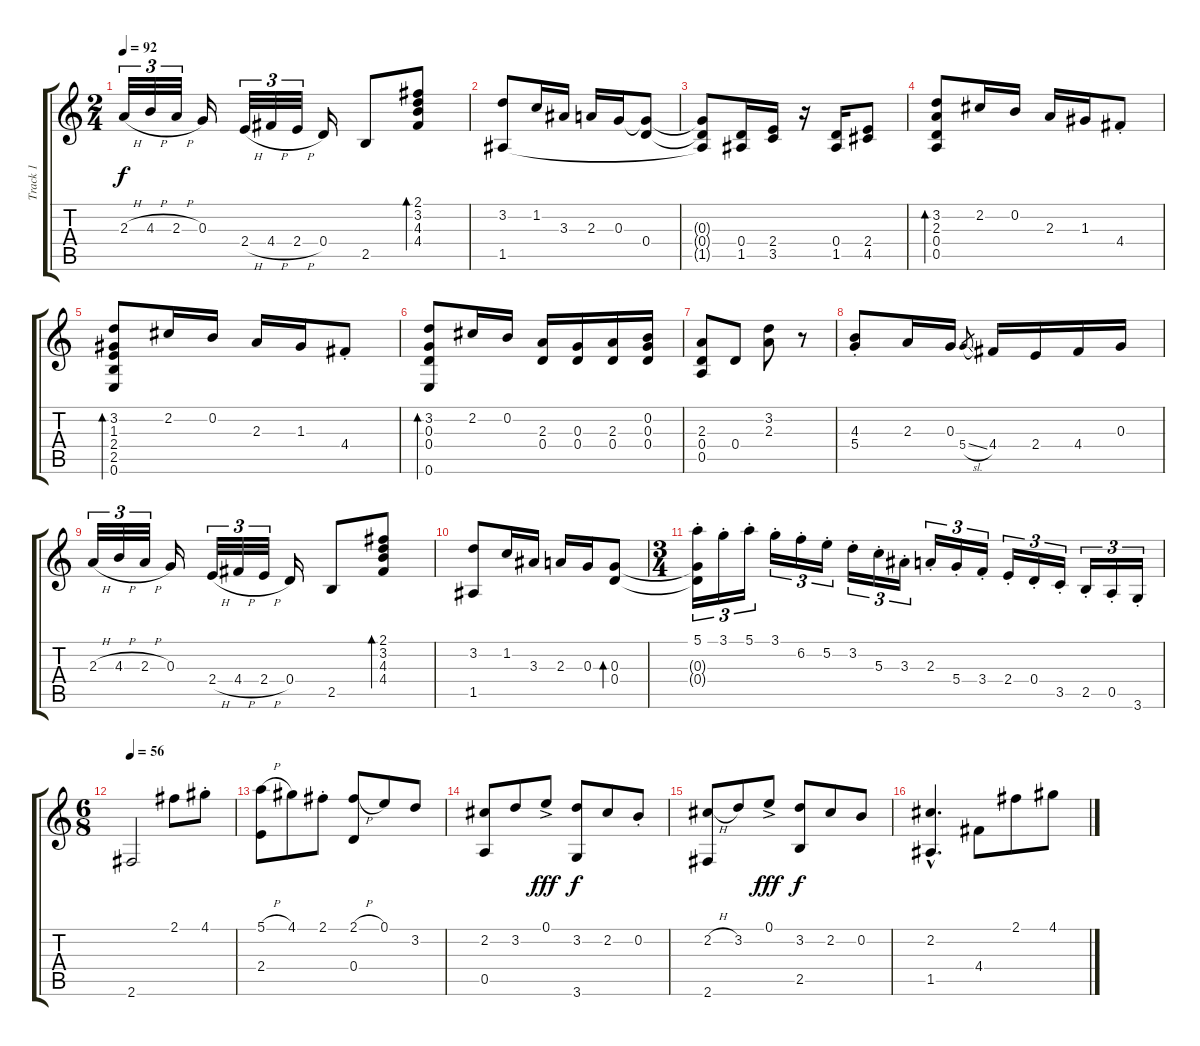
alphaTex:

\track ("Track 1" "Track 1") {instrument acousticguitarnylon}
\staff {score tabs}
\tuning (E4 B3 G3 D3 A2 E2) {hide}
\ts (2 4)
\tempo 92
\clef g2
\ks c
2.3{h}.32{tu (3 2) dy f} 4.3{h}.32{tu (3 2)} 2.3{h}.32{tu (3 2)} 0.3.16 2.4{h}.32{tu (3 2)} 4.4{h}.32{tu (3 2)} 2.4{h}.32{tu (3 2)} 0.4.16 2.5.8 (2.1 3.2 4.3 4.4).8{bd 240} |
(3.2 1.5).8 1.2.16 3.3.16 2.3.16 0.3.16 (0.3{t} 0.4).8 |
(0.3{t} 0.4{t} 1.5{t}).8 (0.4 1.5).16 (2.4 3.5).16 r.16 (0.4 1.5).16 (2.4 4.5).8 |
(3.2 2.3 0.4 0.5).8{bd 240} 2.2.16 0.2.16 2.3.16 1.3.16 4.4{st}.8 |
(3.2 1.3 2.4 2.5 0.6).8{bd 240} 2.2.16 0.2.16 2.3.16 1.3.16 4.4{st}.8 |
(3.2 0.3 0.4 0.6).8{bd 240} 2.2.16 0.2.16 (2.3 0.4).16 (0.3 0.4).16 (2.3 0.4).16 (0.2 0.3 0.4).16 |
(2.3 0.4 0.5).8 0.4.8 (3.2 2.3).8 r.8 |
(4.3 5.4{st}).8 2.3.16 0.3.16 5.4{sl}.8{gr} 4.4.16 2.4.16 4.4.16 0.3.16 |
2.3{h}.32{tu (3 2)} 4.3{h}.32{tu (3 2)} 2.3{h}.32{tu (3 2)} 0.3.16 2.4{h}.32{tu (3 2)} 4.4{h}.32{tu (3 2)} 2.4{h}.32{tu (3 2)} 0.4.16 2.5.8 (2.1 3.2 4.3 4.4).8{bd 240} |
(3.2 1.5).8 1.2.16 3.3.16 2.3.16 0.3.16 (0.3 0.4).8{bd 240} |
\ts (3 4)
(5.1{st} 0.3{t} 0.4{t}).16{tu (3 2)} 3.1{st}.16{tu (3 2)} 5.1{st}.16{tu (3 2)} 3.1{st}.16{tu (3 2)} 6.2{st}.16{tu (3 2)} 5.2{st}.16{tu (3 2)} 3.2{st}.16{tu (3 2)} 5.3{st}.16{tu (3 2)} 3.3{st}.16{tu (3 2)} 2.3{st}.16{tu (3 2)} 5.4{st}.16{tu (3 2)} 3.4{st}.16{tu (3 2)} 2.4{st}.16{tu (3 2)} 0.4{st}.16{tu (3 2)} 3.5{st}.16{tu (3 2)} 2.5{st}.16{tu (3 2)} 0.5{st}.16{tu (3 2)} 3.6{st}.16{tu (3 2)} |
\ts (6 8)
\tempo 56
2.6.2 2.1.8 4.1{st}.8 |
(5.1{h} 2.4).8 4.1.8 2.1{st}.8 (2.1{h} 0.4).8 0.1.8 3.2.8 |
(2.2 0.5).8 3.2.8 0.1{ac}.8{dy fff} (3.2 3.6).8{dy f} 2.2.8 0.2{st}.8 |
(2.2{h} 2.6).8 3.2.8 0.1{ac}.8{dy fff} (3.2 2.5).8{dy f} 2.2.8 0.2.8 |
(2.2{hac} 1.5{hac}).4{d} 4.4.8 2.1.8 4.1.8
